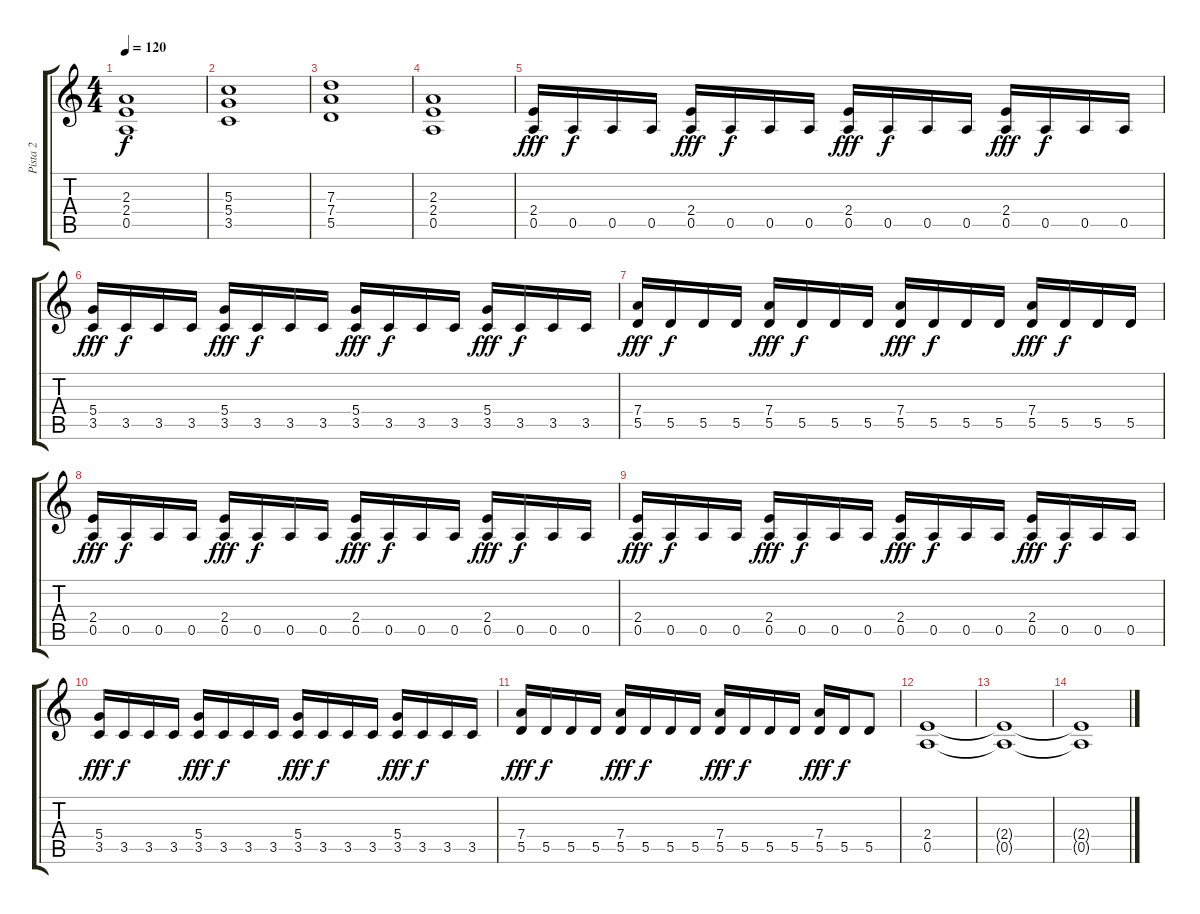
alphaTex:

\track ("Pista 2" "Pista 2") {instrument distortionguitar}
\staff {score tabs}
\tuning (E4 B3 G3 D3 A2 E2) {hide}
\ts (4 4)
\tempo 120
\clef g2
\ks c
(2.3 2.4 0.5).1{dy f} |
(5.3 5.4 3.5).1 |
(7.3 7.4 5.5).1 |
(2.3 2.4 0.5).1 |
(2.4 0.5).16{dy fff} 0.5.16{dy f} 0.5.16 0.5.16 (2.4 0.5).16{dy fff} 0.5.16{dy f} 0.5.16 0.5.16 (2.4 0.5).16{dy fff} 0.5.16{dy f} 0.5.16 0.5.16 (2.4 0.5).16{dy fff} 0.5.16{dy f} 0.5.16 0.5.16 |
(5.4 3.5).16{dy fff} 3.5.16{dy f} 3.5.16 3.5.16 (5.4 3.5).16{dy fff} 3.5.16{dy f} 3.5.16 3.5.16 (5.4 3.5).16{dy fff} 3.5.16{dy f} 3.5.16 3.5.16 (5.4 3.5).16{dy fff} 3.5.16{dy f} 3.5.16 3.5.16 |
(7.4 5.5).16{dy fff} 5.5.16{dy f} 5.5.16 5.5.16 (7.4 5.5).16{dy fff} 5.5.16{dy f} 5.5.16 5.5.16 (7.4 5.5).16{dy fff} 5.5.16{dy f} 5.5.16 5.5.16 (7.4 5.5).16{dy fff} 5.5.16{dy f} 5.5.16 5.5.16 |
(2.4 0.5).16{dy fff} 0.5.16{dy f} 0.5.16 0.5.16 (2.4 0.5).16{dy fff} 0.5.16{dy f} 0.5.16 0.5.16 (2.4 0.5).16{dy fff} 0.5.16{dy f} 0.5.16 0.5.16 (2.4 0.5).16{dy fff} 0.5.16{dy f} 0.5.16 0.5.16 |
(2.4 0.5).16{dy fff} 0.5.16{dy f} 0.5.16 0.5.16 (2.4 0.5).16{dy fff} 0.5.16{dy f} 0.5.16 0.5.16 (2.4 0.5).16{dy fff} 0.5.16{dy f} 0.5.16 0.5.16 (2.4 0.5).16{dy fff} 0.5.16{dy f} 0.5.16 0.5.16 |
(5.4 3.5).16{dy fff} 3.5.16{dy f} 3.5.16 3.5.16 (5.4 3.5).16{dy fff} 3.5.16{dy f} 3.5.16 3.5.16 (5.4 3.5).16{dy fff} 3.5.16{dy f} 3.5.16 3.5.16 (5.4 3.5).16{dy fff} 3.5.16{dy f} 3.5.16 3.5.16 |
(7.4 5.5).16{dy fff} 5.5.16{dy f} 5.5.16 5.5.16 (7.4 5.5).16{dy fff} 5.5.16{dy f} 5.5.16 5.5.16 (7.4 5.5).16{dy fff} 5.5.16{dy f} 5.5.16 5.5.16 (7.4 5.5).16{dy fff} 5.5.16{dy f} 5.5.8 |
(2.4 0.5).1 |
(2.4{t} 0.5{t}).1 |
(2.4{t} 0.5{t}).1{volume 2}
